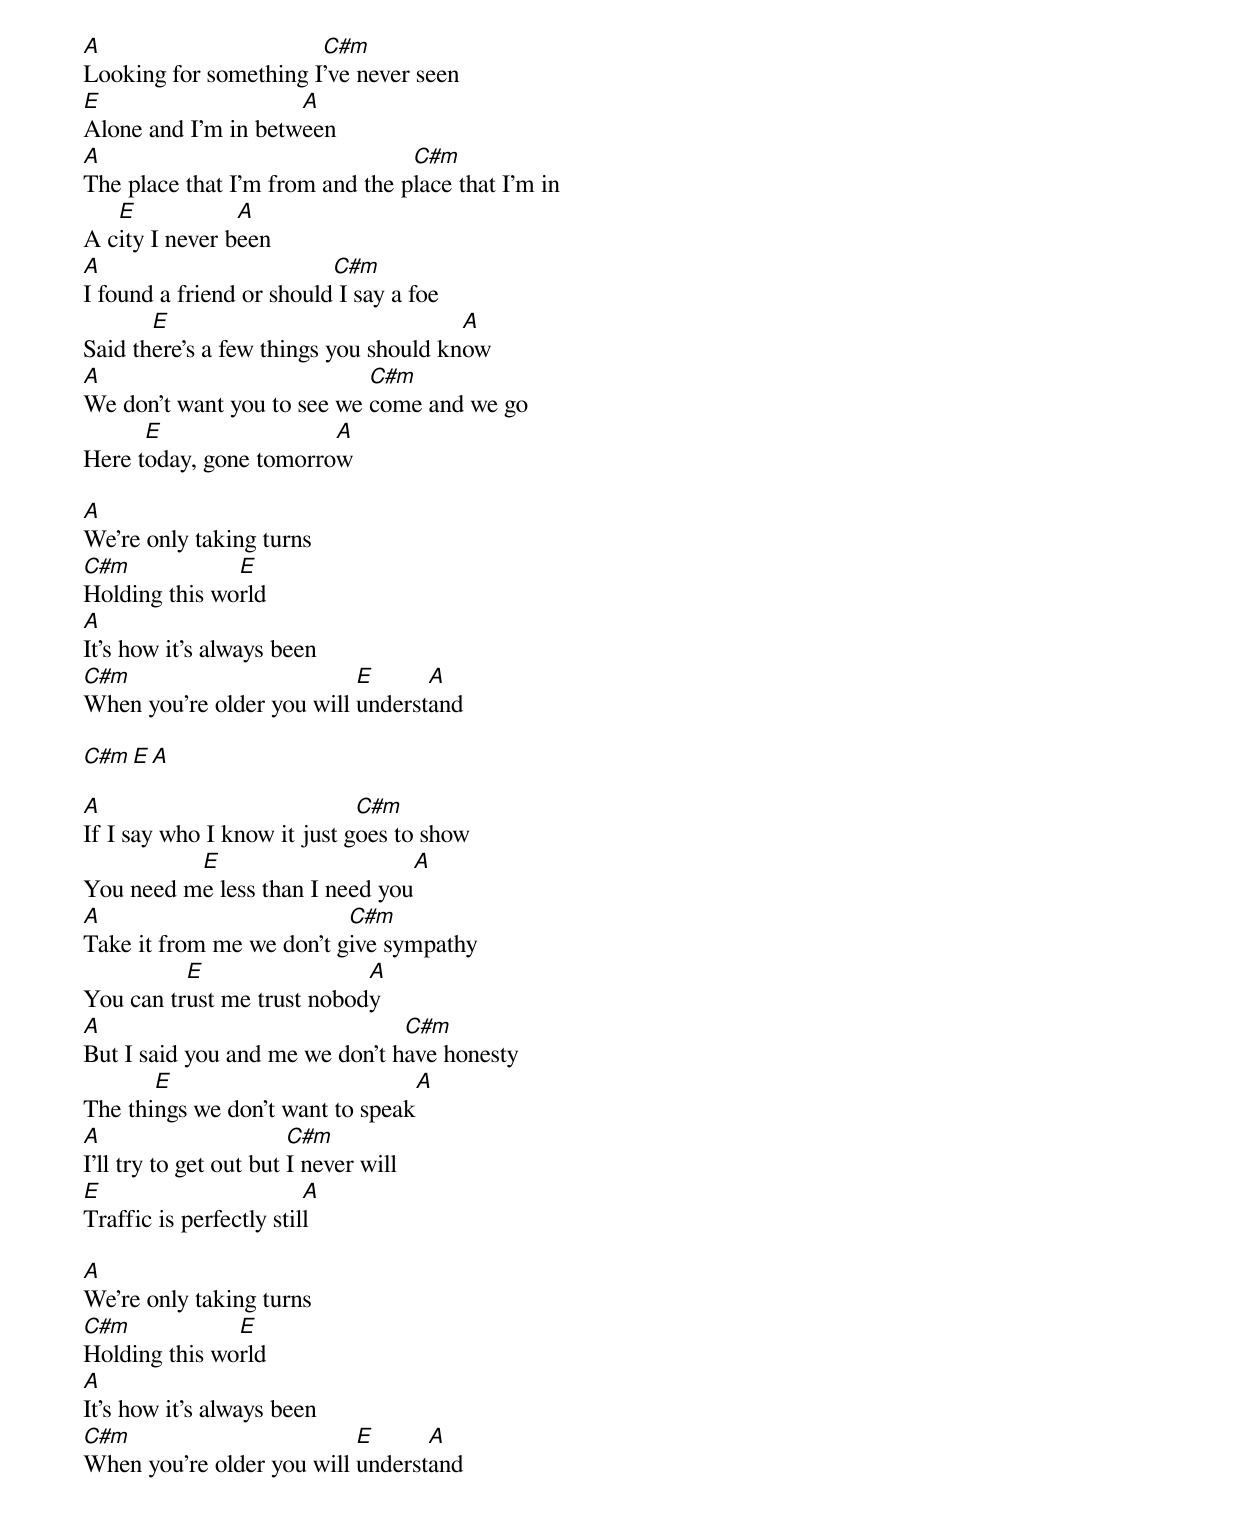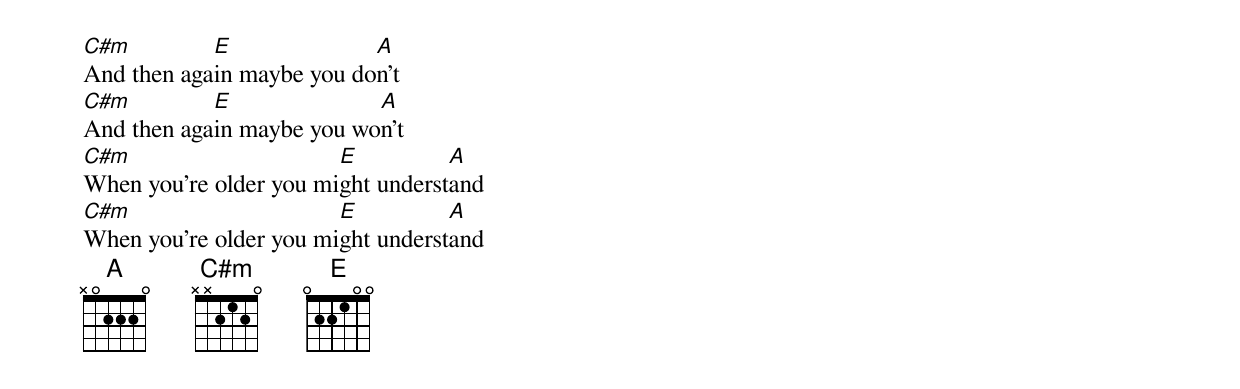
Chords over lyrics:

A                      C#m
Looking for something I've never seen
E                    A
Alone and I'm in between
A                                C#m
The place that I'm from and the place that I'm in
   E            A
A city I never been
A                         C#m
I found a friend or should I say a foe
       E                               A
Said there's a few things you should know
A                           C#m
We don't want you to see we come and we go
      E                 A
Here today, gone tomorrow

A
We're only taking turns
C#m            E
Holding this world
A
It's how it's always been
C#m                        E      A
When you're older you will understand

C#m  E  A

A                            C#m
If I say who I know it just goes to show
          E                     A
You need me less than I need you
A                         C#m
Take it from me we don't give sympathy
          E                 A
You can trust me trust nobody
A                               C#m
But I said you and me we don't have honesty
       E                         A
The things we don't want to speak
A                       C#m
I'll try to get out but I never will
E                        A
Traffic is perfectly still

A
We're only taking turns
C#m            E
Holding this world
A
It's how it's always been
C#m                        E      A
When you're older you will understand

C#m         E              A
And then again maybe you don't
C#m         E              A
And then again maybe you won't
C#m                     E          A
When you're older you might understand
C#m                     E          A
When you're older you might understand
